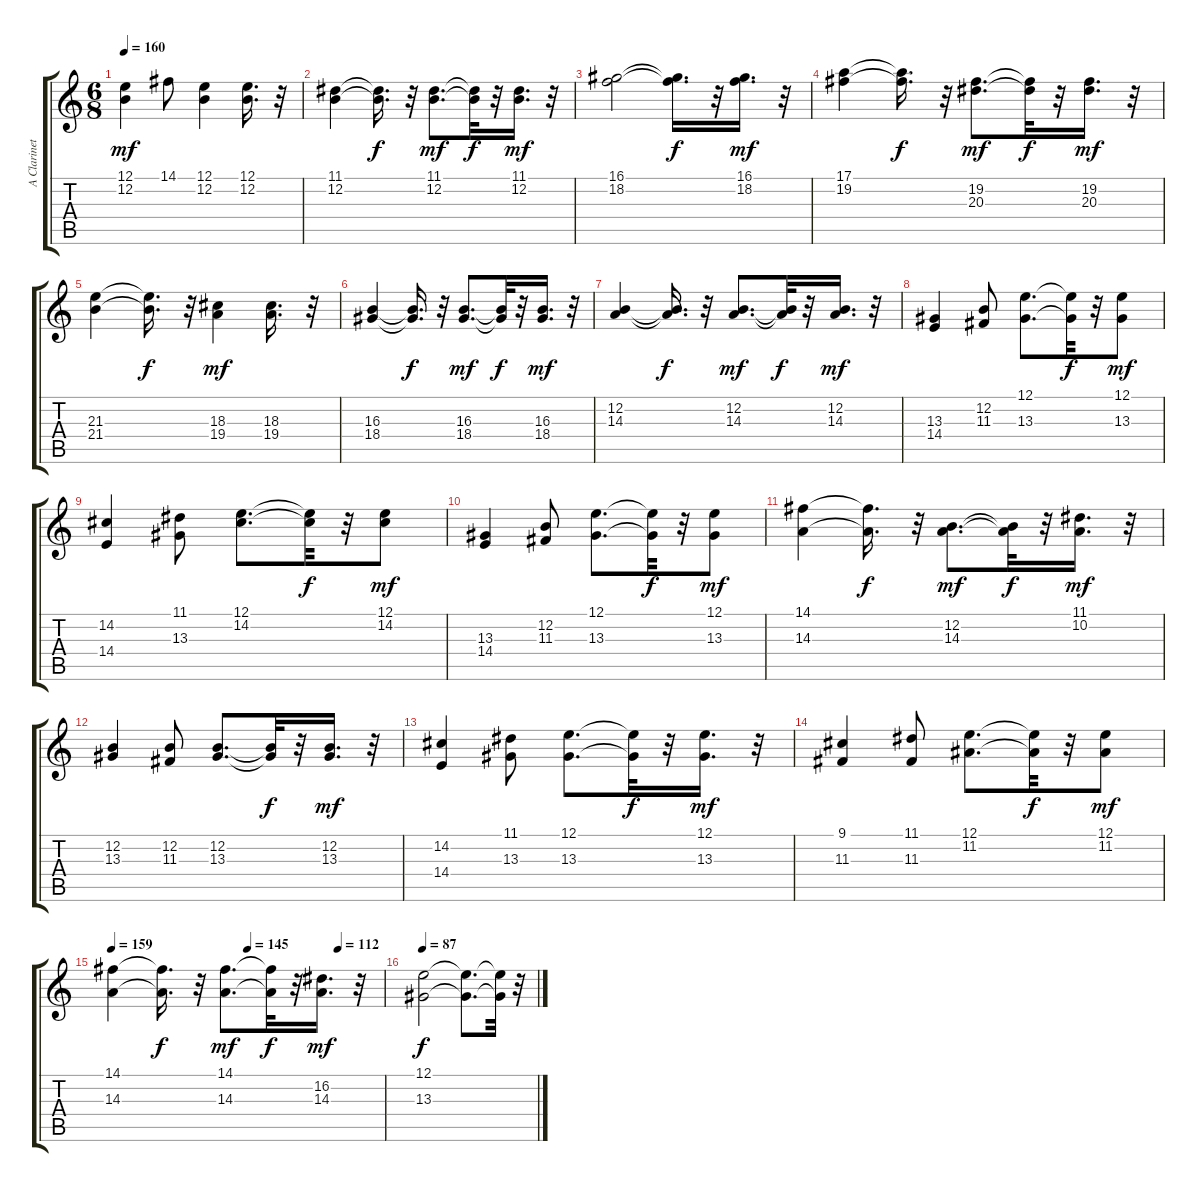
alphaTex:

\track ("A Clarinets" "A Clarinet") {instrument clarinet}
\staff {score tabs}
\tuning (E4 B3 G3 D3 A2 E2) {hide}
\ts (6 8)
\tempo 160
\clef g2
\ks c
(12.1 12.2).4{dy mf} 14.1.8 (12.1 12.2).4 (12.1 12.2).16{d} r.32 |
(11.1 12.2).4 (11.1{t} 12.2{t}).16{d dy f} r.32 (11.1 12.2).8{d dy mf} (11.1{t} 12.2{t}).32{dy f} r.32 (11.1 12.2).16{d dy mf} r.32 |
(16.1 18.2).2 (16.1{t} 18.2{t}).16{d dy f} r.32 (16.1 18.2).16{d dy mf} r.32 |
(17.1 19.2).4 (17.1{t} 19.2{t}).16{d dy f} r.32 (19.2 20.3).8{d dy mf} (19.2{t} 20.3{t}).32{dy f} r.32 (19.2 20.3).16{d dy mf} r.32 |
(21.3 21.4).4 (21.3{t} 21.4{t}).16{d dy f} r.32 (18.3 19.4).4{dy mf} (18.3 19.4).16{d} r.32 |
(16.3 18.4).4 (16.3{t} 18.4{t}).16{d dy f} r.32 (16.3 18.4).8{d dy mf} (16.3{t} 18.4{t}).32{dy f} r.32 (16.3 18.4).16{d dy mf} r.32 |
(12.2 14.3).4 (12.2{t} 14.3{t}).16{d dy f} r.32 (12.2 14.3).8{d dy mf} (12.2{t} 14.3{t}).32{dy f} r.32 (12.2 14.3).16{d dy mf} r.32 |
(13.3 14.4).4 (12.2 11.3).8 (12.1 13.3).8{d} (12.1{t} 13.3{t}).32{dy f} r.32 (12.1 13.3).8{dy mf} |
(14.2 14.4).4 (11.1 13.3).8 (12.1 14.2).8{d} (12.1{t} 14.2{t}).32{dy f} r.32 (12.1 14.2).8{dy mf} |
(13.3 14.4).4 (12.2 11.3).8 (12.1 13.3).8{d} (12.1{t} 13.3{t}).32{dy f} r.32 (12.1 13.3).8{dy mf} |
(14.1 14.3).4 (14.1{t} 14.3{t}).16{d dy f} r.32 (12.2 14.3).8{d dy mf} (12.2{t} 14.3{t}).32{dy f} r.32 (11.1 10.2).16{d dy mf} r.32 |
(12.2 13.3).4 (12.2 11.3).8 (12.2 13.3).8{d} (12.2{t} 13.3{t}).32{dy f} r.32 (12.2 13.3).16{d dy mf} r.32 |
(14.2 14.4).4 (11.1 13.3).8 (12.1 13.3).8{d} (12.1{t} 13.3{t}).32{dy f} r.32 (12.1 13.3).16{d dy mf} r.32 |
(9.1 11.3).4 (11.1 11.3).8 (12.1 11.2).8{d} (12.1{t} 11.2{t}).32{dy f} r.32 (12.1 11.2).8{dy mf} |
\tempo 159
\tempo (145 0.5)
\tempo (112 0.8333333333333334)
(14.1 14.3).4 (14.1{t} 14.3{t}).16{d dy f} r.32 (14.1 14.3).8{d dy mf} (14.1{t} 14.3{t}).32{dy f} r.32 (16.2 14.3).16{d dy mf} r.32 |
\tempo 87
(12.1 13.3).2{dy f} (12.1{t} 13.3{t}).8{d} (12.1{t} 13.3{t}).32 r.32
